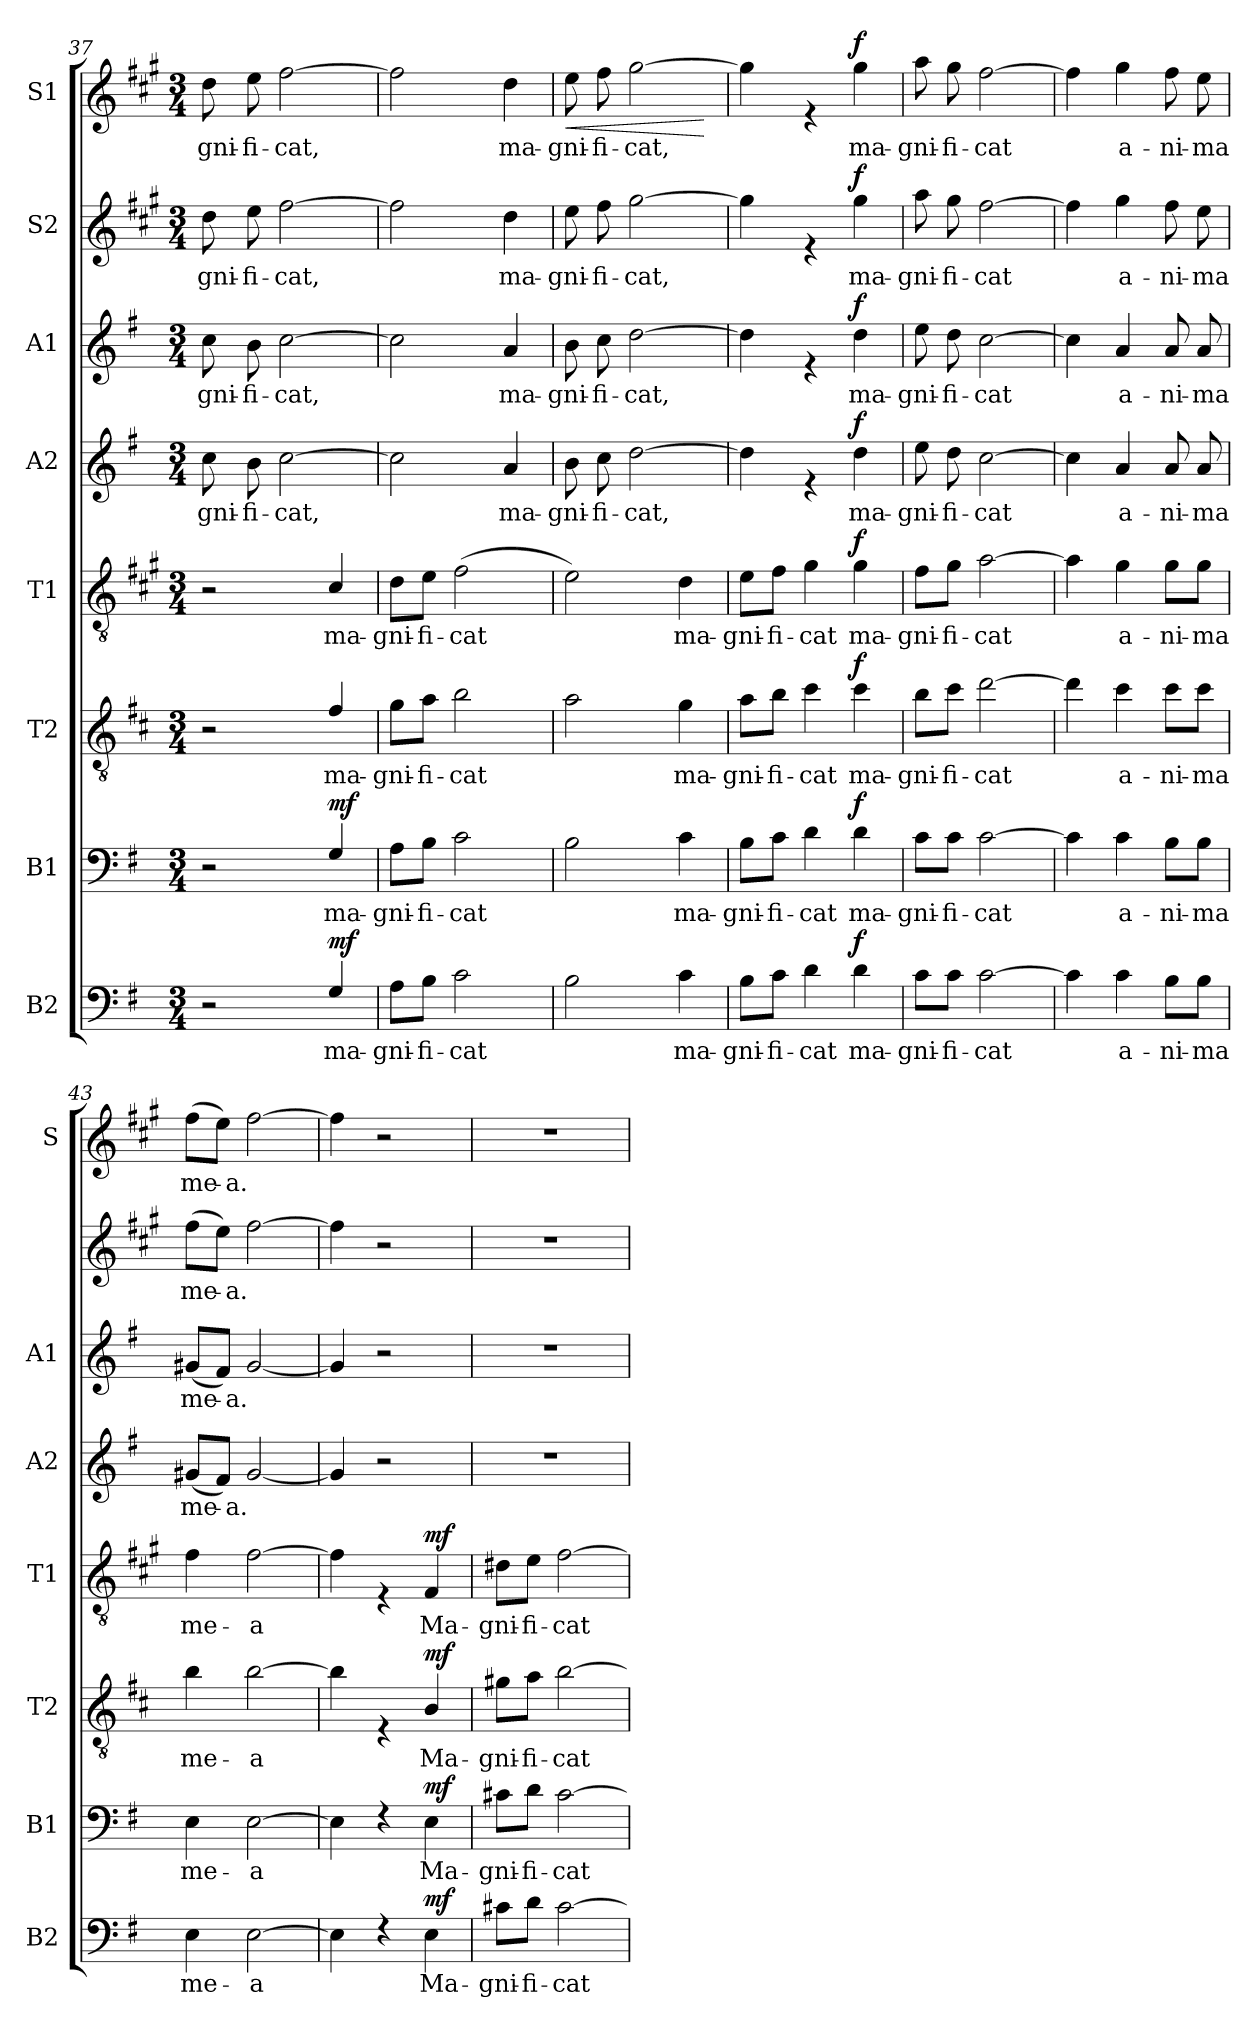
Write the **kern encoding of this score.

**kern	**text	**dynam	**kern	**text	**dynam	**kern	**text	**dynam	**kern	**text	**dynam	**kern	**text	**dynam	**kern	**text	**dynam	**kern	**text	**dynam	**kern	**text	**dynam
*part8	*part8	*part8	*part7	*part7	*part7	*part6	*part6	*part6	*part5	*part5	*part5	*part4	*part4	*part4	*part3	*part3	*part3	*part2	*part2	*part2	*part1	*part1	*part1
*staff8	*staff8	*staff8	*staff7	*staff7	*staff7	*staff6	*staff6	*staff6	*staff5	*staff5	*staff5	*staff4	*staff4	*staff4	*staff3	*staff3	*staff3	*staff2	*staff2	*staff2	*staff1	*staff1	*staff1
*I"B2	*	*	*I"B1	*	*	*I"T2	*	*	*I"T1	*	*	*I"A2	*	*	*I"A1	*	*	*I"S2	*	*	*I"S1	*	*
*I'B2	*	*	*I'B1	*	*	*I'T2	*	*	*I'T1	*	*	*I'A2	*	*	*I'A1	*	*	*	*	*	*I'S	*	*
*clefF4	*	*	*clefF4	*	*	*clefGv2	*	*	*clefGv2	*	*	*clefG2	*	*	*clefG2	*	*	*clefG2	*	*	*clefG2	*	*
*	*	*	*	*	*	*ITrd4c7	*	*	*ITrd1c2	*	*	*	*	*	*	*	*	*ITrd1c2	*	*	*ITrd1c2	*	*
*k[f#]	*	*	*k[f#]	*	*	*k[f#]	*	*	*k[f#]	*	*	*k[f#]	*	*	*k[f#]	*	*	*k[f#]	*	*	*k[f#]	*	*
*M3/4	*	*	*M3/4	*	*	*M3/4	*	*	*M3/4	*	*	*M3/4	*	*	*M3/4	*	*	*M3/4	*	*	*M3/4	*	*
=37	=37	=37	=37	=37	=37	=37	=37	=37	=37	=37	=37	=37	=37	=37	=37	=37	=37	=37	=37	=37	=37	=37	=37
2r	.	.	2r	.	.	2r	.	.	2r	.	.	8cc\	-gni-	.	8cc\	-gni-	.	8cc\	-gni-	.	8cc\	-gni-	.
.	.	.	.	.	.	.	.	.	.	.	.	8b\	-fi-	.	8b\	-fi-	.	8dd\	-fi-	.	8dd\	-fi-	.
.	.	.	.	.	.	.	.	.	.	.	.	[2cc\	-cat,	.	[2cc\	-cat,	.	[2ee\	-cat,	.	[2ee\	-cat,	.
!	!	!LO:DY:a	!	!	!LO:DY:a	!	!	!	!	!	!	!	!	!	!	!	!	!	!	!	!	!	!
4G/	ma-	mf	4G/	ma-	mf	4B/	ma-	.	4B/	ma-	.	.	.	.	.	.	.	.	.	.	.	.	.
=38	=38	=38	=38	=38	=38	=38	=38	=38	=38	=38	=38	=38	=38	=38	=38	=38	=38	=38	=38	=38	=38	=38	=38
8A\L	-gni-	.	8A\L	-gni-	.	8c\L	-gni-	.	8c\L	-gni-	.	2cc\]	.	.	2cc\]	.	.	2ee\]	.	.	2ee\]	.	.
8B\J	-fi-	.	8B\J	-fi-	.	8d\J	-fi-	.	8d\J	-fi-	.	.	.	.	.	.	.	.	.	.	.	.	.
2c\	-cat	.	2c\	-cat	.	2e\	-cat	.	(>2e\	-cat	.	.	.	.	.	.	.	.	.	.	.	.	.
.	.	.	.	.	.	.	.	.	.	.	.	4a/	ma-	.	4a/	ma-	.	4cc\	ma-	.	4cc\	ma-	.
=39	=39	=39	=39	=39	=39	=39	=39	=39	=39	=39	=39	=39	=39	=39	=39	=39	=39	=39	=39	=39	=39	=39	=39
!	!	!	!	!	!	!	!	!	!	!	!	!	!	!	!	!	!	!	!	!	!	!	!LO:HP:b
2B\	.	.	2B\	.	.	2d\	.	.	2d\)	.	.	8b\	-gni-	.	8b\	-gni-	.	8dd\	-gni-	.	8dd\	-gni-	<
.	.	.	.	.	.	.	.	.	.	.	.	8cc\	-fi-	.	8cc\	-fi-	.	8ee\	-fi-	.	8ee\	-fi-	.
.	.	.	.	.	.	.	.	.	.	.	.	[2dd\	-cat,	.	[2dd\	-cat,	.	[2ff#\	-cat,	.	[2ff#\	-cat,	.
4c\	ma-	.	4c\	ma-	.	4c\	ma-	.	4c\	ma-	.	.	.	.	.	.	.	.	.	.	.	.	.
.	.	.	.	.	.	.	.	.	.	.	.	.	.	.	.	.	.	.	.	.	.	.	[
=40	=40	=40	=40	=40	=40	=40	=40	=40	=40	=40	=40	=40	=40	=40	=40	=40	=40	=40	=40	=40	=40	=40	=40
8B\L	-gni-	.	8B\L	-gni-	.	8d\L	-gni-	.	8d\L	-gni-	.	4dd\]	.	.	4dd\]	.	.	4ff#\]	.	.	4ff#\]	.	.
8c\J	-fi-	.	8c\J	-fi-	.	8e\J	-fi-	.	8e\J	-fi-	.	.	.	.	.	.	.	.	.	.	.	.	.
4d\	-cat	.	4d\	-cat	.	4f#\	-cat	.	4f#\	-cat	.	4re	.	.	4re	.	.	4re	.	.	4re	.	.
!	!	!LO:DY:a	!	!	!LO:DY:a	!	!	!LO:DY:a	!	!	!LO:DY:a	!	!	!LO:DY:a	!	!	!LO:DY:a	!	!	!LO:DY:a	!	!	!LO:DY:a
4d\	ma-	f	4d\	ma-	f	4f#\	ma-	f	4f#\	ma-	f	4dd\	ma-	f	4dd\	ma-	f	4ff#\	ma-	f	4ff#\	ma-	f
=41	=41	=41	=41	=41	=41	=41	=41	=41	=41	=41	=41	=41	=41	=41	=41	=41	=41	=41	=41	=41	=41	=41	=41
8c\L	-gni-	.	8c\L	-gni-	.	8e\L	-gni-	.	8e\L	-gni-	.	8ee\	-gni-	.	8ee\	-gni-	.	8gg\	-gni-	.	8gg\	-gni-	.
8c\J	-fi-	.	8c\J	-fi-	.	8f#\J	-fi-	.	8f#\J	-fi-	.	8dd\	-fi-	.	8dd\	-fi-	.	8ff#\	-fi-	.	8ff#\	-fi-	.
[2c\	-cat	.	[2c\	-cat	.	[2g\	-cat	.	[2g\	-cat	.	[2cc\	-cat	.	[2cc\	-cat	.	[2ee\	-cat	.	[2ee\	-cat	.
!!LO:PB:g=z
=42	=42	=42	=42	=42	=42	=42	=42	=42	=42	=42	=42	=42	=42	=42	=42	=42	=42	=42	=42	=42	=42	=42	=42
4c\]	.	.	4c\]	.	.	4g\]	.	.	4g\]	.	.	4cc\]	.	.	4cc\]	.	.	4ee\]	.	.	4ee\]	.	.
4c\	a-	.	4c\	a-	.	4f#\	a-	.	4f#\	a-	.	4a/	a-	.	4a/	a-	.	4ff#\	a-	.	4ff#\	a-	.
8B\L	-ni-	.	8B\L	-ni-	.	8f#\L	-ni-	.	8f#\L	-ni-	.	8a/	-ni-	.	8a/	-ni-	.	8ee\	-ni-	.	8ee\	-ni-	.
8B\J	-ma	.	8B\J	-ma	.	8f#\J	-ma	.	8f#\J	-ma	.	8a/	-ma	.	8a/	-ma	.	8dd\	-ma	.	8dd\	-ma	.
=43	=43	=43	=43	=43	=43	=43	=43	=43	=43	=43	=43	=43	=43	=43	=43	=43	=43	=43	=43	=43	=43	=43	=43
4E\	me-	.	4E\	me-	.	4e\	me-	.	4e\	me-	.	(8g#X/L	me-	.	(8g#X/L	me-	.	(>8ee\L	me-	.	(>8ee\L	me-	.
.	.	.	.	.	.	.	.	.	.	.	.	8f#/J)	.	.	8f#/J)	.	.	8dd\J)	.	.	8dd\J)	.	.
[2E\	-a	.	[2E\	-a	.	[2e\	-a	.	[2e\	-a	.	[2g#/	-a.	.	[2g#/	-a.	.	[2ee\	-a.	.	[2ee\	-a.	.
=44	=44	=44	=44	=44	=44	=44	=44	=44	=44	=44	=44	=44	=44	=44	=44	=44	=44	=44	=44	=44	=44	=44	=44
4E\]	.	.	4E\]	.	.	4e\]	.	.	4e\]	.	.	4g#/]	.	.	4g#/]	.	.	4ee\]	.	.	4ee\]	.	.
4rF	.	.	4rF	.	.	4rE	.	.	4rE	.	.	2r	.	.	2r	.	.	2r	.	.	2r	.	.
!	!	!LO:DY:a	!	!	!LO:DY:a	!	!	!LO:DY:a	!	!	!LO:DY:a	!	!	!	!	!	!	!	!	!	!	!	!
4E\	Ma-	mf	4E\	Ma-	mf	4E/	Ma-	mf	4E/	Ma-	mf	.	.	.	.	.	.	.	.	.	.	.	.
=45	=45	=45	=45	=45	=45	=45	=45	=45	=45	=45	=45	=45	=45	=45	=45	=45	=45	=45	=45	=45	=45	=45	=45
8c#X\L	-gni-	.	8c#X\L	-gni-	.	8c#X\L	-gni-	.	8c#X\L	-gni-	.	2.r	.	.	2.r	.	.	2.r	.	.	2.r	.	.
8d\J	-fi-	.	8d\J	-fi-	.	8d\J	-fi-	.	8d\J	-fi-	.	.	.	.	.	.	.	.	.	.	.	.	.
[2c#\	-cat	.	[2c#\	-cat	.	[2e\	-cat	.	[2e\	-cat	.	.	.	.	.	.	.	.	.	.	.	.	.
=	=	=	=	=	=	=	=	=	=	=	=	=	=	=	=	=	=	=	=	=	=	=	=
*-	*-	*-	*-	*-	*-	*-	*-	*-	*-	*-	*-	*-	*-	*-	*-	*-	*-	*-	*-	*-	*-	*-	*-
